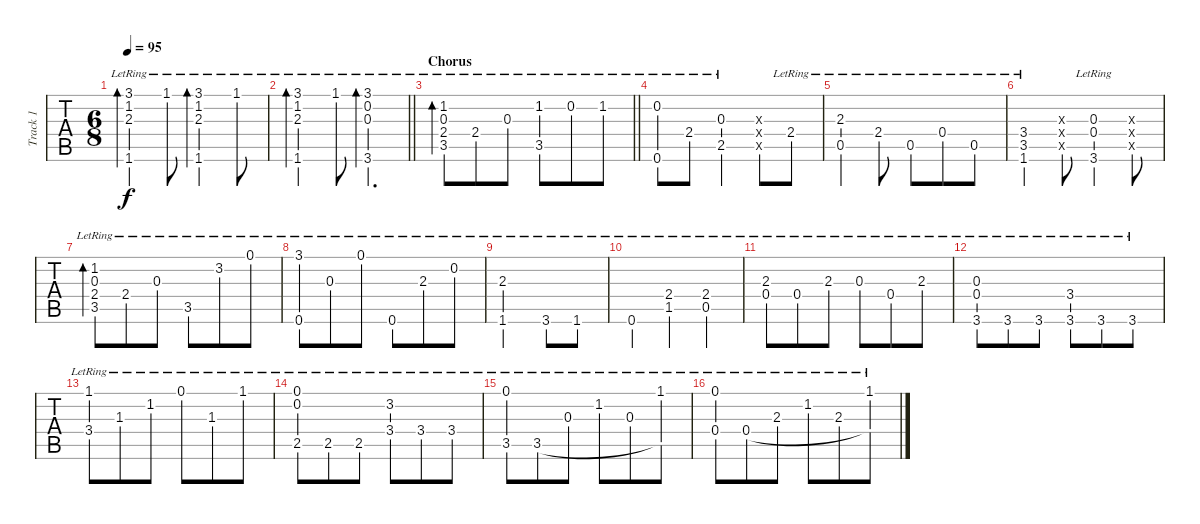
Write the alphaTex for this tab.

\track ("Track 1" "Track 1") {instrument acousticguitarsteel}
\staff {tabs}
\tuning (E4 B3 G3 D3 A2 E2) {hide}
\ts (6 8)
\tempo 95
\clef g2
\ks c
(3.1{lr} 1.2{lr} 2.3{lr} 1.6{lr}).4{bd 120 dy f} 1.1{lr}.8 (3.1{lr} 1.2{lr} 2.3{lr} 1.6{lr}).4{bd 120} 1.1{lr}.8 |
\barLineRight lightlight
(3.1{lr} 1.2{lr} 2.3{lr} 1.6{lr}).4{bd 120} 1.1{lr}.8 (3.1{lr} 0.2{lr} 0.3{lr} 3.6{lr}).4{d bd 120} |
\section ("" "Chorus")
\barLineRight lightlight
(1.2{lr} 0.3{lr} 2.4{lr} 3.5{lr}).8{bd 480} 2.4{lr}.8 0.3{lr}.8 (1.2{lr} 3.5{lr}).8 0.2{lr}.8 1.2{lr}.8 |
(0.2{lr} 0.6{lr}).8 2.4{lr}.8 (0.3{lr} 2.5{lr}).4 (0.3{x} 0.4{x} 2.5{x}).8 2.4{lr}.8 |
(2.3{lr} 0.5{lr}).4 2.4{lr}.8 0.5{lr}.8 0.4{lr}.8 0.5{lr}.8 |
(3.4{lr} 3.5{lr} 1.6{lr}).4 (0.3{x} 0.4{x} 0.5{x}).8 (0.3{lr} 0.4{lr} 3.6{lr}).4 (0.3{x} 0.4{x} 0.5{x}).8 |
(1.2{lr} 0.3{lr} 2.4{lr} 3.5{lr}).8{bd 480} 2.4{lr}.8 0.3{lr}.8 3.5{lr}.8 3.2{lr}.8 0.1{lr}.8 |
(3.1{lr} 0.6{lr}).8 0.3{lr}.8 0.1{lr}.8 0.6{lr}.8 2.3{lr}.8 0.2{lr}.8 |
(2.3{lr} 1.6{lr}).2 3.6{lr}.8 1.6{lr}.8 |
\ks f
0.6{lr}.4 (2.4{lr} 1.5{lr}).4 (2.4{lr} 0.5{lr}).4 |
\ks c
(2.3{lr} 0.4{lr}).8 0.4{lr}.8 2.3{lr}.8 0.3{lr}.8 0.4{lr}.8 2.3{lr}.8 |
(0.3{lr} 0.4{lr} 3.6{lr}).8 3.6{lr}.8 3.6{lr}.8 (3.4{lr} 3.6{lr}).8 3.6{lr}.8 3.6{lr}.8 |
(1.1{lr} 3.4{lr}).8 1.3{lr}.8 1.2{lr}.8 0.1{lr}.8 1.3{lr}.8 1.1{lr}.8 |
(0.1{lr} 0.2{lr} 2.5{lr}).8 2.5{lr}.8 2.5{lr}.8 (3.2{lr} 3.4{lr}).8 3.4{lr}.8 3.4{lr}.8 |
(0.1{lr} 3.5{lr}).8 3.5{lr}.8 0.3{lr}.8 1.2{lr}.8 0.3{lr}.8 (1.1{lr} 3.5{t}).8 |
(0.1{lr} 0.4{lr}).8 0.4{lr}.8 2.3{lr}.8 1.2{lr}.8 2.3{lr}.8 (1.1{lr} 0.4{t}).8
